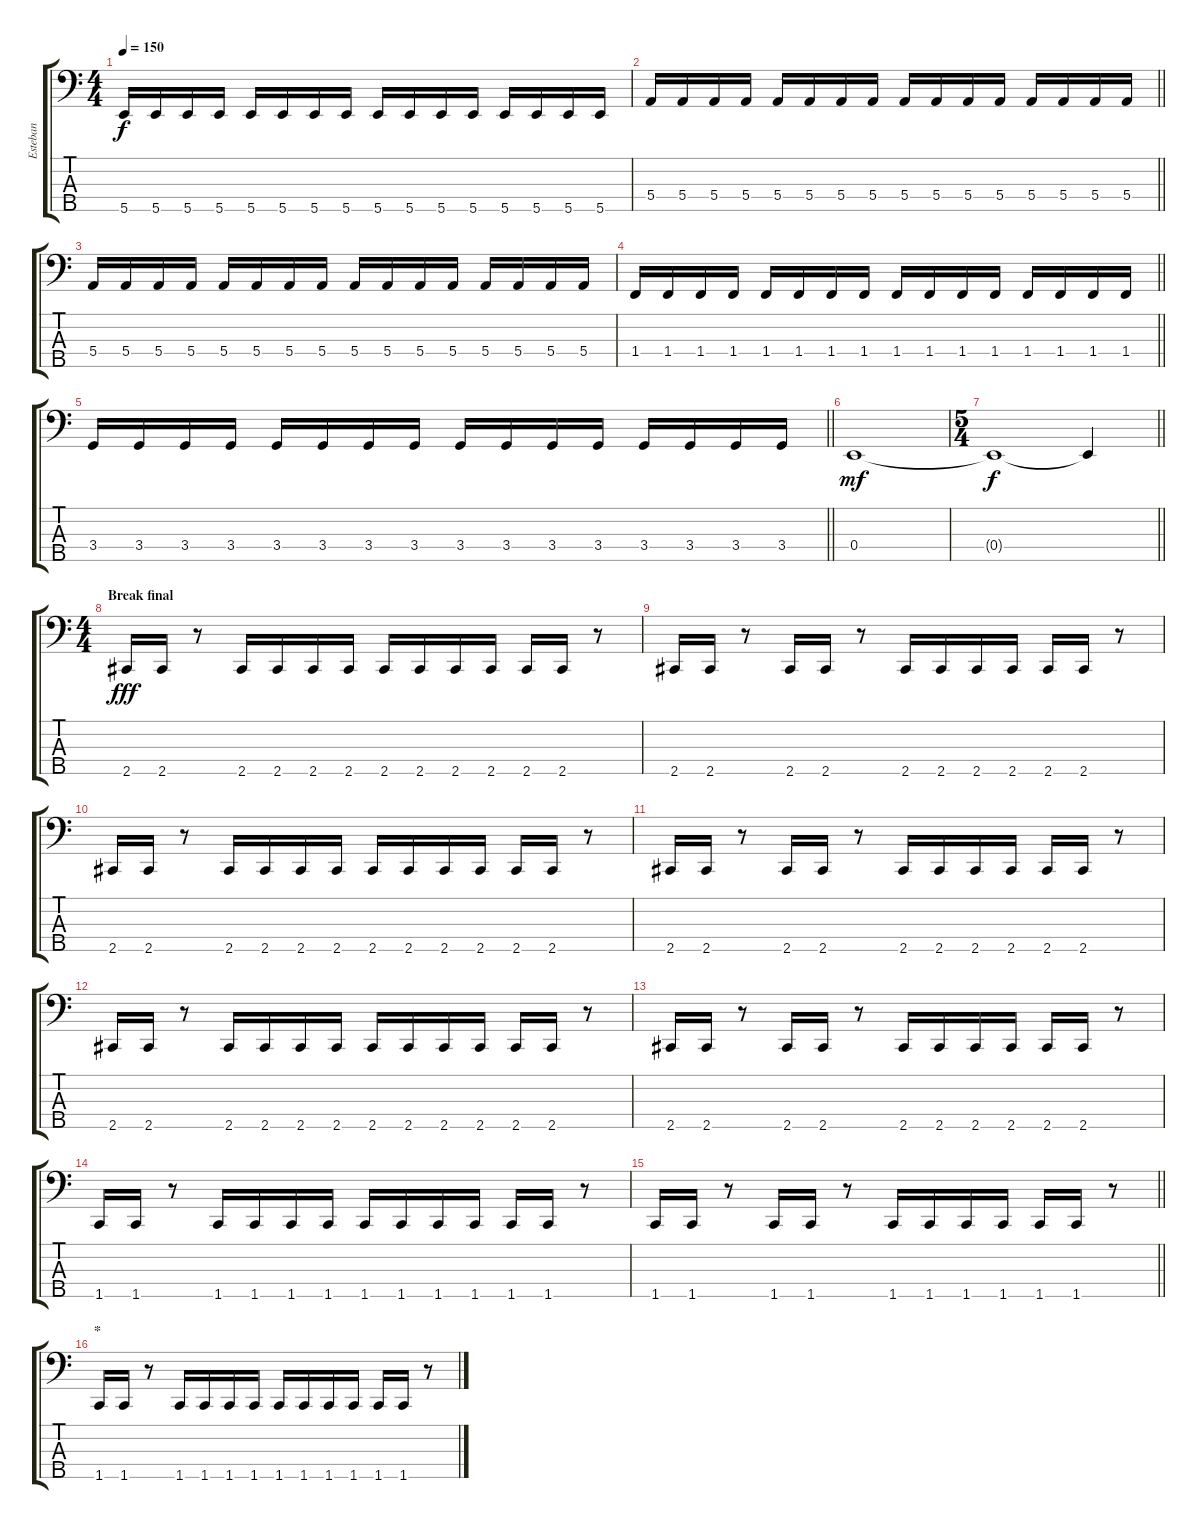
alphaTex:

\track ("Esteban" "Esteban") {instrument electricbassfinger}
\staff {score tabs}
\tuning (G2 D2 A1 E1 B0) {hide}
\ts (4 4)
\tempo 150
\clef f4
\ks c
5.5.16{dy f} 5.5.16 5.5.16 5.5.16 5.5.16 5.5.16 5.5.16 5.5.16 5.5.16 5.5.16 5.5.16 5.5.16 5.5.16 5.5.16 5.5.16 5.5.16 |
\barLineRight lightlight
5.4.16 5.4.16 5.4.16 5.4.16 5.4.16 5.4.16 5.4.16 5.4.16 5.4.16 5.4.16 5.4.16 5.4.16 5.4.16 5.4.16 5.4.16 5.4.16 |
5.4.16 5.4.16 5.4.16 5.4.16 5.4.16 5.4.16 5.4.16 5.4.16 5.4.16 5.4.16 5.4.16 5.4.16 5.4.16 5.4.16 5.4.16 5.4.16 |
\barLineRight lightlight
1.4.16 1.4.16 1.4.16 1.4.16 1.4.16 1.4.16 1.4.16 1.4.16 1.4.16 1.4.16 1.4.16 1.4.16 1.4.16 1.4.16 1.4.16 1.4.16 |
\barLineRight lightlight
3.4.16 3.4.16 3.4.16 3.4.16 3.4.16 3.4.16 3.4.16 3.4.16 3.4.16 3.4.16 3.4.16 3.4.16 3.4.16 3.4.16 3.4.16 3.4.16 |
0.4.1{dy mf} |
\ts (5 4)
\barLineRight lightlight
0.4{t}.1{dy f} 0.4{t}.4 |
\ts (4 4)
\section ("" "Break final")
2.5.16{dy fff} 2.5.16 r.8 2.5.16 2.5.16 2.5.16 2.5.16 2.5.16 2.5.16 2.5.16 2.5.16 2.5.16 2.5.16 r.8 |
2.5.16 2.5.16 r.8 2.5.16 2.5.16 r.8 2.5.16 2.5.16 2.5.16 2.5.16 2.5.16 2.5.16 r.8 |
2.5.16 2.5.16 r.8 2.5.16 2.5.16 2.5.16 2.5.16 2.5.16 2.5.16 2.5.16 2.5.16 2.5.16 2.5.16 r.8 |
2.5.16 2.5.16 r.8 2.5.16 2.5.16 r.8 2.5.16 2.5.16 2.5.16 2.5.16 2.5.16 2.5.16 r.8 |
2.5.16 2.5.16 r.8 2.5.16 2.5.16 2.5.16 2.5.16 2.5.16 2.5.16 2.5.16 2.5.16 2.5.16 2.5.16 r.8 |
2.5.16 2.5.16 r.8 2.5.16 2.5.16 r.8 2.5.16 2.5.16 2.5.16 2.5.16 2.5.16 2.5.16 r.8 |
1.5.16 1.5.16 r.8 1.5.16 1.5.16 1.5.16 1.5.16 1.5.16 1.5.16 1.5.16 1.5.16 1.5.16 1.5.16 r.8 |
\barLineRight lightlight
1.5.16 1.5.16 r.8 1.5.16 1.5.16 r.8 1.5.16 1.5.16 1.5.16 1.5.16 1.5.16 1.5.16 r.8 |
\section ("" "*")
1.5.16 1.5.16 r.8 1.5.16 1.5.16 1.5.16 1.5.16 1.5.16 1.5.16 1.5.16 1.5.16 1.5.16 1.5.16 r.8
